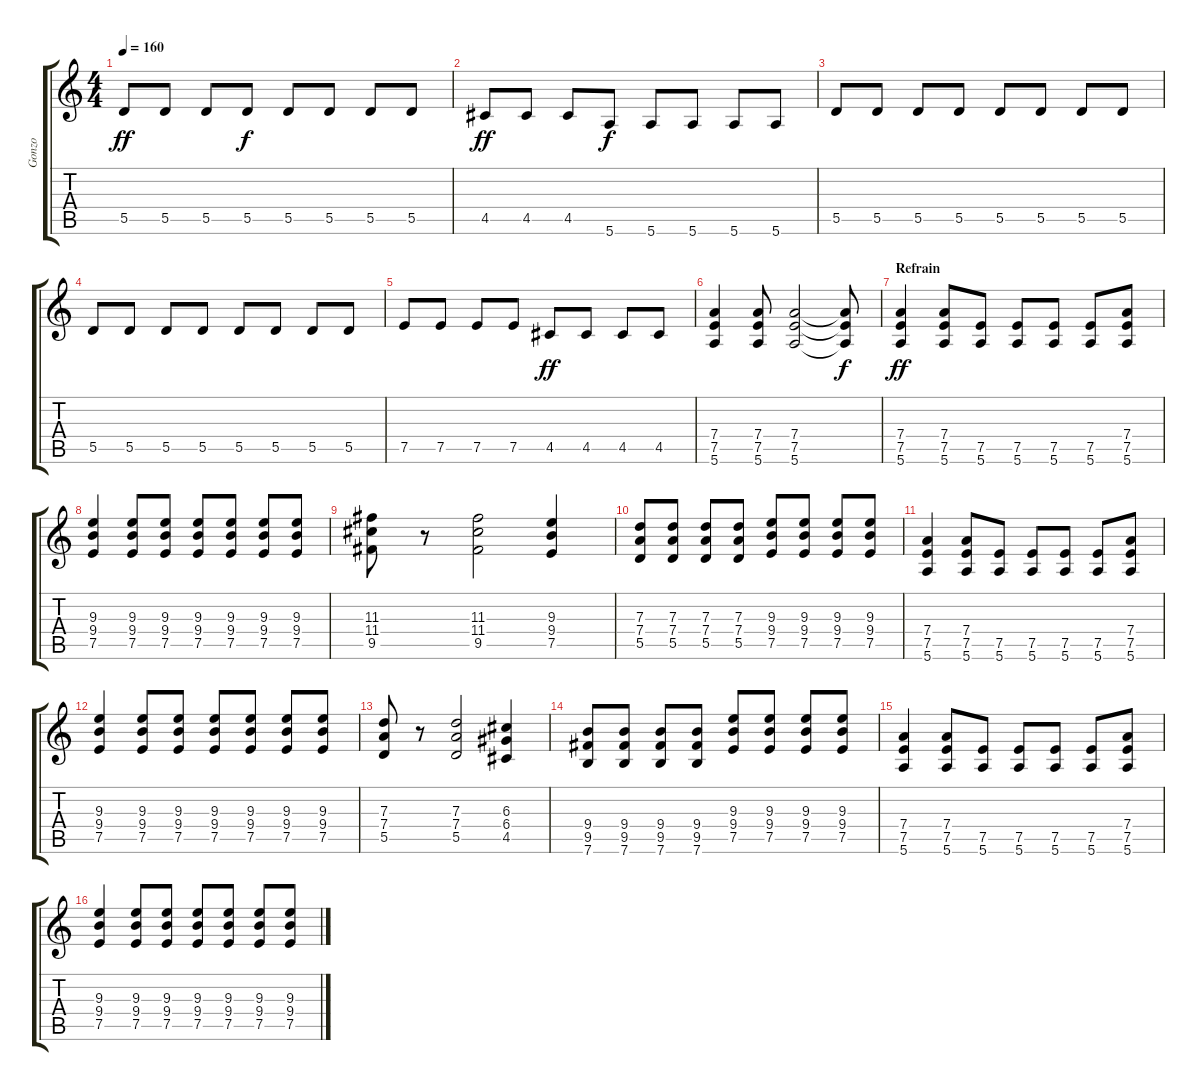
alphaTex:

\track ("Gonzo" "Gonzo") {instrument overdrivenguitar}
\staff {score tabs}
\tuning (E4 B3 G3 D3 A2 E2) {hide}
\ts (4 4)
\tempo 160
\clef g2
\ks c
5.5.8{dy ff} 5.5.8 5.5.8 5.5.8{dy f} 5.5.8 5.5.8 5.5.8 5.5.8 |
4.5.8{dy ff} 4.5.8 4.5.8 5.6.8{dy f} 5.6.8 5.6.8 5.6.8 5.6.8 |
5.5.8 5.5.8 5.5.8 5.5.8 5.5.8 5.5.8 5.5.8 5.5.8 |
5.5.8 5.5.8 5.5.8 5.5.8 5.5.8 5.5.8 5.5.8 5.5.8 |
7.5.8 7.5.8 7.5.8 7.5.8 4.5.8{dy ff} 4.5.8 4.5.8 4.5.8 |
(7.4 7.5 5.6).4 (7.4 7.5 5.6).8 (7.4 7.5 5.6).2 (7.4{t} 7.5{t} 5.6{t}).8{dy f} |
\section ("" "Refrain")
(7.4 7.5 5.6).4{dy ff} (7.4 7.5 5.6).8 (7.5 5.6).8 (7.5 5.6).8 (7.5 5.6).8 (7.5 5.6).8 (7.4 7.5 5.6).8 |
(9.3 9.4 7.5).4 (9.3 9.4 7.5).8 (9.3 9.4 7.5).8 (9.3 9.4 7.5).8 (9.3 9.4 7.5).8 (9.3 9.4 7.5).8 (9.3 9.4 7.5).8 |
(11.3 11.4 9.5).8 r.8 (11.3 11.4 9.5).2 (9.3 9.4 7.5).4 |
(7.3 7.4 5.5).8 (7.3 7.4 5.5).8 (7.3 7.4 5.5).8 (7.3 7.4 5.5).8 (9.3 9.4 7.5).8 (9.3 9.4 7.5).8 (9.3 9.4 7.5).8 (9.3 9.4 7.5).8 |
(7.4 7.5 5.6).4 (7.4 7.5 5.6).8 (7.5 5.6).8 (7.5 5.6).8 (7.5 5.6).8 (7.5 5.6).8 (7.4 7.5 5.6).8 |
(9.3 9.4 7.5).4 (9.3 9.4 7.5).8 (9.3 9.4 7.5).8 (9.3 9.4 7.5).8 (9.3 9.4 7.5).8 (9.3 9.4 7.5).8 (9.3 9.4 7.5).8 |
(7.3 7.4 5.5).8 r.8 (7.3 7.4 5.5).2 (6.3 6.4 4.5).4 |
(9.4 9.5 7.6).8 (9.4 9.5 7.6).8 (9.4 9.5 7.6).8 (9.4 9.5 7.6).8 (9.3 9.4 7.5).8 (9.3 9.4 7.5).8 (9.3 9.4 7.5).8 (9.3 9.4 7.5).8 |
(7.4 7.5 5.6).4 (7.4 7.5 5.6).8 (7.5 5.6).8 (7.5 5.6).8 (7.5 5.6).8 (7.5 5.6).8 (7.4 7.5 5.6).8 |
(9.3 9.4 7.5).4 (9.3 9.4 7.5).8 (9.3 9.4 7.5).8 (9.3 9.4 7.5).8 (9.3 9.4 7.5).8 (9.3 9.4 7.5).8 (9.3 9.4 7.5).8
